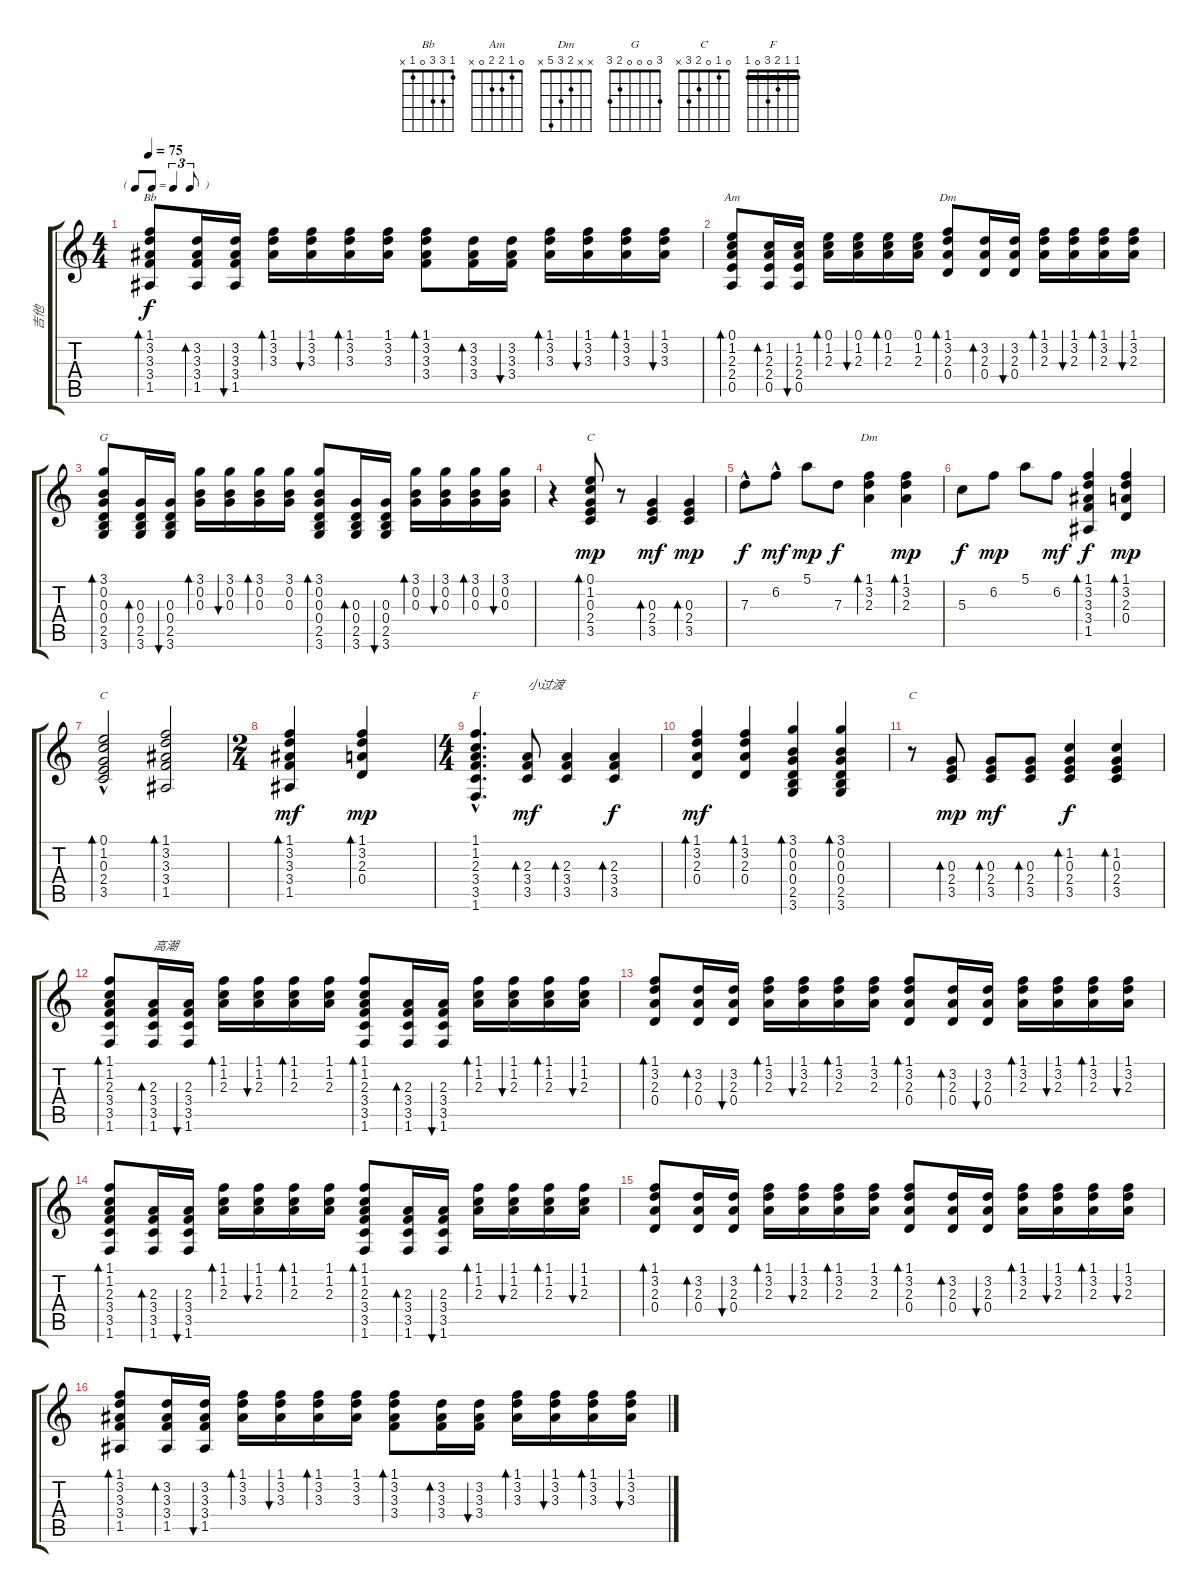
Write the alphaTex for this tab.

\track ("吉他" "吉他") {instrument acousticguitarsteel}
\staff {score tabs}
\tuning (E4 B3 G3 D3 A2 E2) {hide}
\chord ("Bb" 1 3 3 0 1 x)
\chord ("Am" 0 1 2 2 0 x)
\chord ("Dm" 1 3 2 0 x x)
\chord ("G" 3 0 0 0 2 3)
\chord ("C" x 1 0 2 3 x)
\chord ("Dm" x x 2 3 5 x)
\chord ("C" 0 x 5 x x x)
\chord ("F" 1 1 2 3 0 1) {barre 1}
\chord ("C" 0 1 0 2 3 x)
\ts (4 4)
\tf triplet8th
\tempo 75
\clef g2
\ks c
(1.1 3.2 3.3 3.4 1.5).8{bd 60 ch "Bb" dy f} (3.2 3.3 3.4 1.5).16{bd 60} (3.2 3.3 3.4 1.5).16{bu 60} (1.1 3.2 3.3).16{bd 60} (1.1 3.2 3.3).16{bu 60} (1.1 3.2 3.3).16{bd 60} (1.1 3.2 3.3).16 (1.1 3.2 3.3 3.4).8{bd 60} (3.2 3.3 3.4).16{bd 60} (3.2 3.3 3.4).16{bu 60} (1.1 3.2 3.3).16{bd 60} (1.1 3.2 3.3).16{bu 60} (1.1 3.2 3.3).16{bd 60} (1.1 3.2 3.3).16{bu 60} |
(0.1 1.2 2.3 2.4 0.5).8{bd 60 ch "Am"} (1.2 2.3 2.4 0.5).16{bd 60} (1.2 2.3 2.4 0.5).16{bu 60} (0.1 1.2 2.3).16{bd 60} (0.1 1.2 2.3).16{bu 60} (0.1 1.2 2.3).16{bd 60} (0.1 1.2 2.3).16 (1.1 3.2 2.3 0.4).8{bd 60 ch "Dm"} (3.2 2.3 0.4).16{bd 60} (3.2 2.3 0.4).16{bu 60} (1.1 3.2 2.3).16{bd 60} (1.1 3.2 2.3).16{bu 60} (1.1 3.2 2.3).16{bd 60} (1.1 3.2 2.3).16{bu 60} |
(3.1 0.2 0.3 0.4 2.5 3.6).8{bd 60 ch "G"} (0.3 0.4 2.5 3.6).16{bd 60} (0.3 0.4 2.5 3.6).16{bu 60} (3.1 0.2 0.3).16{bd 60} (3.1 0.2 0.3).16{bu 60} (3.1 0.2 0.3).16{bd 60} (3.1 0.2 0.3).16 (3.1 0.2 0.3 0.4 2.5 3.6).8{bd 60} (0.3 0.4 2.5 3.6).16{bd 60} (0.3 0.4 2.5 3.6).16{bu 60} (3.1 0.2 0.3).16{bd 60} (3.1 0.2 0.3).16{bu 60} (3.1 0.2 0.3).16{bd 60} (3.1 0.2 0.3).16{bu 60} |
r.4 (0.1 1.2 0.3 2.4 3.5).8{bd 60 ch "C" dy mp} r.8 (0.3 2.4 3.5).4{bd 60 dy mf} (0.3 2.4 3.5).4{bd 60 dy mp} |
7.3{hac}.8{dy f} 6.2{hac}.8{dy mf} 5.1.8{dy mp} 7.3.8{dy f} (1.1 3.2 2.3).4{bd 60 ch "Dm"} (1.1 3.2 2.3).4{bd 60 dy mp} |
5.3.8{dy f} 6.2.8{dy mp} 5.1.8 6.2.8{dy mf} (1.1 3.2 3.3 3.4 1.5).4{bd 60 dy f} (1.1 3.2 2.3 0.4).4{bd 60 dy mp} |
(0.1{hac} 1.2 0.3 2.4 3.5).2{bd 60 ch "C"} (1.1 3.2 3.3 3.4 1.5).2{bd 60} |
\ts (2 4)
(1.1 3.2 3.3 3.4 1.5).4{bd 60 dy mf} (1.1 3.2 2.3 0.4).4{bd 60 dy mp} |
\ts (4 4)
(1.1{hac} 1.2{hac} 2.3{hac} 3.4{hac} 3.5{hac} 1.6{hac}).4{d ch "F"} (2.3 3.4 3.5).8{bd 60 txt "小过渡" dy mf} (2.3 3.4 3.5).4{bd 60} (2.3 3.4 3.5).4{bd 60 dy f} |
(1.1 3.2 2.3 0.4).4{bd 60 dy mf} (1.1 3.2 2.3 0.4).4{bd 60} (3.1 0.2 0.3 0.4 2.5 3.6).4{bd 60} (3.1 0.2 0.3 0.4 2.5 3.6).4{bd 60} |
r.8{ch "C"} (0.3 2.4 3.5).8{bd 60 dy mp} (0.3 2.4 3.5).8{bd 60 dy mf} (0.3 2.4 3.5).8{bd 60} (1.2 0.3 2.4 3.5).4{bd 60 dy f} (1.2 0.3 2.4 3.5).4{bd 60} |
(1.1 1.2 2.3 3.4 3.5 1.6).8{bd 60} (2.3 3.4 3.5 1.6).16{bd 60 txt "高潮"} (2.3 3.4 3.5 1.6).16{bu 60} (1.1 1.2 2.3).16{bd 60} (1.1 1.2 2.3).16{bu 60} (1.1 1.2 2.3).16{bd 60} (1.1 1.2 2.3).16 (1.1 1.2 2.3 3.4 3.5 1.6).8{bd 60} (2.3 3.4 3.5 1.6).16{bd 60} (2.3 3.4 3.5 1.6).16{bu 60} (1.1 1.2 2.3).16{bd 60} (1.1 1.2 2.3).16{bu 60} (1.1 1.2 2.3).16{bd 60} (1.1 1.2 2.3).16{bu 60} |
(1.1 3.2 2.3 0.4).8{bd 60} (3.2 2.3 0.4).16{bd 60} (3.2 2.3 0.4).16{bu 60} (1.1 3.2 2.3).16{bd 60} (1.1 3.2 2.3).16{bu 60} (1.1 3.2 2.3).16{bd 60} (1.1 3.2 2.3).16 (1.1 3.2 2.3 0.4).8{bd 60} (3.2 2.3 0.4).16{bd 60} (3.2 2.3 0.4).16{bu 60} (1.1 3.2 2.3).16{bd 60} (1.1 3.2 2.3).16{bu 60} (1.1 3.2 2.3).16{bd 60} (1.1 3.2 2.3).16{bu 60} |
(1.1 1.2 2.3 3.4 3.5 1.6).8{bd 60} (2.3 3.4 3.5 1.6).16{bd 60} (2.3 3.4 3.5 1.6).16{bu 60} (1.1 1.2 2.3).16{bd 60} (1.1 1.2 2.3).16{bu 60} (1.1 1.2 2.3).16{bd 60} (1.1 1.2 2.3).16 (1.1 1.2 2.3 3.4 3.5 1.6).8{bd 60} (2.3 3.4 3.5 1.6).16{bd 60} (2.3 3.4 3.5 1.6).16{bu 60} (1.1 1.2 2.3).16{bd 60} (1.1 1.2 2.3).16{bu 60} (1.1 1.2 2.3).16{bd 60} (1.1 1.2 2.3).16{bu 60} |
(1.1 3.2 2.3 0.4).8{bd 60} (3.2 2.3 0.4).16{bd 60} (3.2 2.3 0.4).16{bu 60} (1.1 3.2 2.3).16{bd 60} (1.1 3.2 2.3).16{bu 60} (1.1 3.2 2.3).16{bd 60} (1.1 3.2 2.3).16 (1.1 3.2 2.3 0.4).8{bd 60} (3.2 2.3 0.4).16{bd 60} (3.2 2.3 0.4).16{bu 60} (1.1 3.2 2.3).16{bd 60} (1.1 3.2 2.3).16{bu 60} (1.1 3.2 2.3).16{bd 60} (1.1 3.2 2.3).16{bu 60} |
(1.1 3.2 3.3 3.4 1.5).8{bd 60} (3.2 3.3 3.4 1.5).16{bd 60} (3.2 3.3 3.4 1.5).16{bu 60} (1.1 3.2 3.3).16{bd 60} (1.1 3.2 3.3).16{bu 60} (1.1 3.2 3.3).16{bd 60} (1.1 3.2 3.3).16 (1.1 3.2 3.3 3.4).8{bd 60} (3.2 3.3 3.4).16{bd 60} (3.2 3.3 3.4).16{bu 60} (1.1 3.2 3.3).16{bd 60} (1.1 3.2 3.3).16{bu 60} (1.1 3.2 3.3).16{bd 60} (1.1 3.2 3.3).16{bu 60}
